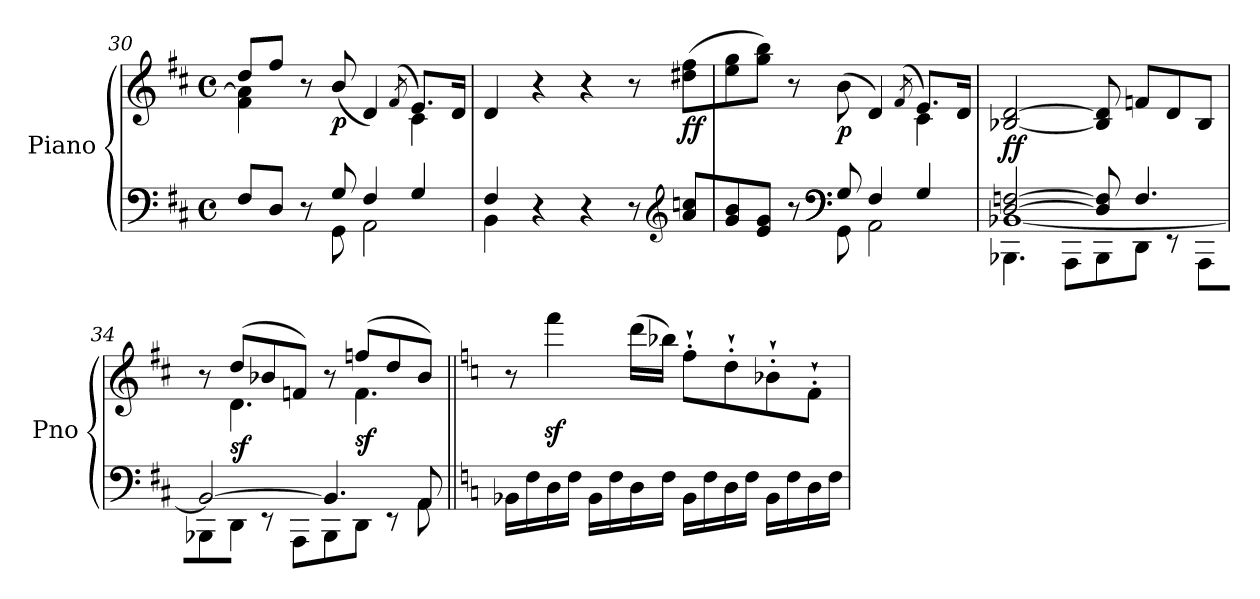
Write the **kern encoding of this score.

**kern	**kern	**dynam
*part1	*part1	*part1
*staff2	*staff1	*staff1/2
*I"Piano	*	*
*I'Pno	*	*
!!LO:LB:g=z
*clefF4	*clefG2	*
*k[f#c#]	*k[f#c#]	*
*D:	*D:	*
*M4/4	*M4/4	*
*met(c)	*met(c)	*
=30	=30	=30
*^	*^	*
8F#/L	4.ryy	8dd/L	4f#\ 4a\]	.
8D/J	.	8ff#/J	.	.
8r	.	8r	2ryy	.
!	!	!	!	!LO:DY:b
8G/	8GG\	(8b/	.	p
4F#/	2AA\	4d/)	.	.
.	.	(8qf#/	.	.
4G/	.	8.e/L)	4c#\	.
.	.	16d/Jk	.	.
*	*	*v	*v	*
=31	=31	=31	=31
4F#/	4BB\	4d/	.
4r	2.ryy	4r	.
4r	.	4r	.
8r	.	8r	.
*clefG2	*	*	*
!	!	!	!LO:DY:b
8a/ 8ccn/L	.	(8dd#X\ 8ff#\L	ff
=32	=32	=32	=32
*	*	*^	*
8g/ 8b/	4.ryy	8ee\ 8gg\	2.ryy	.
8e/ 8g/J	.	8gg\ 8bb\J)	.	.
8r	.	8r	.	.
*clefF4	*	*	*	*
!	!	!	!	!LO:DY:b
8G/	8GG\	(8b\	.	p
4F#/	2AA\	4d/)	.	.
.	.	(8qf#/	.	.
4G/	.	8.e/L)	4c#\	.
.	.	16d/Jk	.	.
*	*	*v	*v	*
=33	=33	=33	=33
*	*^	*	*
!	!	!	!	!LO:DY:b
[2D/ [2Fn/	[1BB-X	4.BBB-X\	[2B-X/ [2d/	ff
.	.	8AAA\L	.	.
8D/] 8F/]	.	8BBB-\	8B-/] 8d/]	.
4.F/	.	8DD\J	8fn/L	.
.	.	8rEE	8d/	.
.	.	8AAA\L	8B-/J	.
*	*v	*v	*	*
=34	=34	=34	=34
*	*	*^	*
2BB-/_	8BBB-X\	8r	8ryy	.
!	!	!	!	!LO:DY:b
.	8DD\J	(8dd/L	4.d\	sf
.	8rEE	8b-X/	.	.
.	8AAA\L	8fn/J)	.	.
4.BB-/]	8BBB-\	8r	8ryy	.
!	!	!	!	!LO:DY:b
.	8DD\J	(8ffn/L	4.f\	sf
.	8rEE	8dd/	.	.
8AA/	8AA\	8b-/J)	.	.
*v	*v	*	*	*
*	*v	*v	*
!!LO:LB:g=z
=35||	=35||	=35||
*k[]	*k[]	*
*C:	*C:	*
16BB-X\LL	8r	.
16F\	.	.
16D\	4fffz<\	.
16F\JJ	.	.
16BB-\LL	.	.
16F\	.	.
16D\	(16ddd\LL	.
16F\JJ	16bb-X\JJ)	.
16BB-\LL	8ff`'\L	.
16F\	.	.
16D\	8dd`'\	.
16F\JJ	.	.
16BB-\LL	8b-X`'\	.
16F\	.	.
16D\	8f`'\J	.
16F\JJ	.	.
=	=	=
*-	*-	*-
